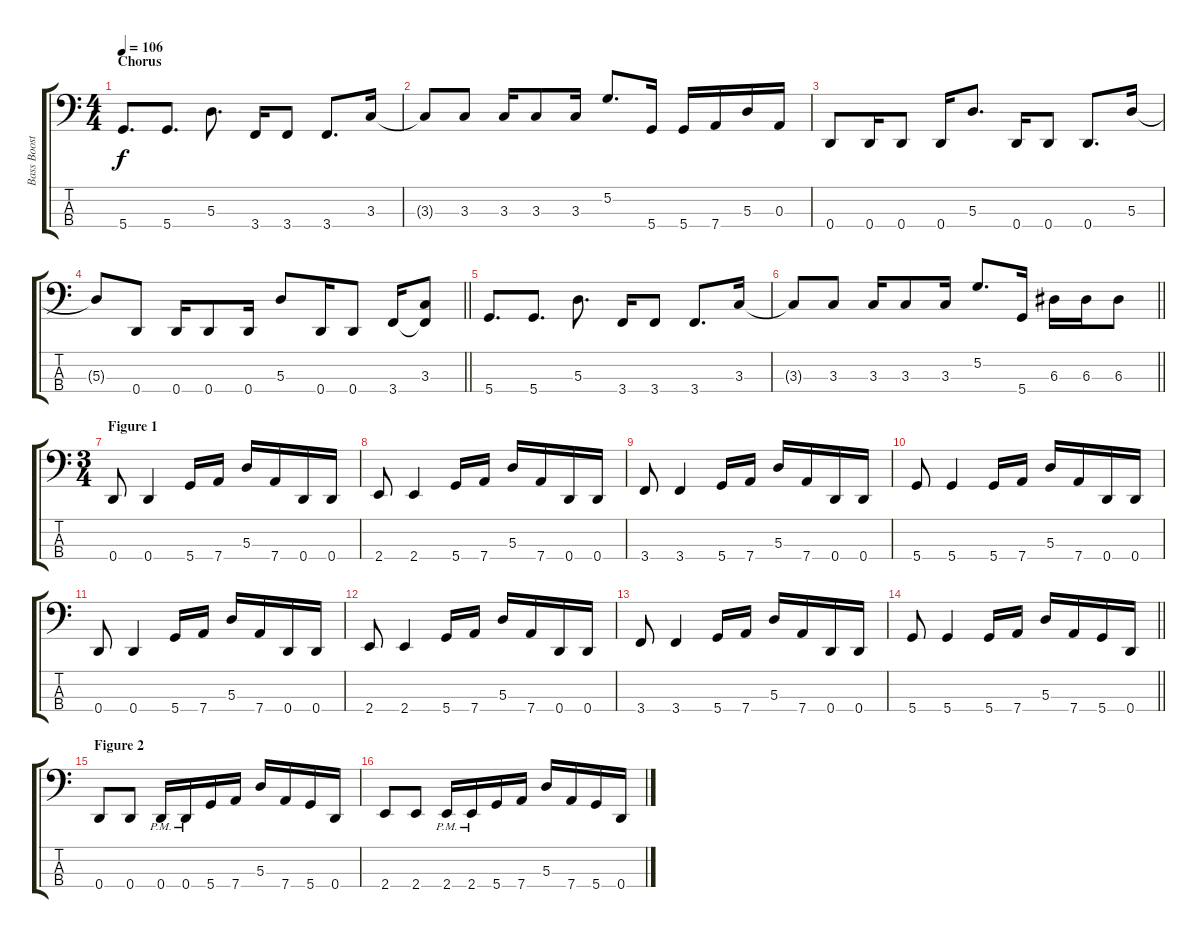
\track ("Bass Boost" "Bass Boost") {instrument electricbasspick}
\staff {score tabs}
\tuning (G2 D2 A1 D1) {hide}
\ts (4 4)
\section ("" "Chorus")
\tempo 106
\clef f4
\ks c
5.4.8{d dy f} 5.4.8{d} 5.3.8{d} 3.4.16 3.4.8 3.4.8{d} 3.3.16 |
3.3{t}.8 3.3.8 3.3.16 3.3.8 3.3.16 5.2.8{d} 5.4.16 5.4.16 7.4.16 5.3.16 0.3.16 |
0.4.8 0.4.16 0.4.8 0.4.16 5.3.8{d} 0.4.16 0.4.8 0.4.8{d} 5.3.16 |
\barLineRight lightlight
5.3{t}.8 0.4.8 0.4.16 0.4.8 0.4.16 5.3.8 0.4.16 0.4.8 3.4.16 (3.3 3.4{t}).8 |
5.4.8{d} 5.4.8{d} 5.3.8{d} 3.4.16 3.4.8 3.4.8{d} 3.3.16 |
\barLineRight lightlight
3.3{t}.8 3.3.8 3.3.16 3.3.8 3.3.16 5.2.8{d} 5.4.16 6.3.16 6.3.16 6.3.8 |
\ts (3 4)
\section ("" "Figure 1")
0.4.8 0.4.4 5.4.16 7.4.16 5.3.16 7.4.16 0.4.16 0.4.16 |
2.4.8 2.4.4 5.4.16 7.4.16 5.3.16 7.4.16 0.4.16 0.4.16 |
3.4.8 3.4.4 5.4.16 7.4.16 5.3.16 7.4.16 0.4.16 0.4.16 |
5.4.8 5.4.4 5.4.16 7.4.16 5.3.16 7.4.16 0.4.16 0.4.16 |
0.4.8 0.4.4 5.4.16 7.4.16 5.3.16 7.4.16 0.4.16 0.4.16 |
2.4.8 2.4.4 5.4.16 7.4.16 5.3.16 7.4.16 0.4.16 0.4.16 |
3.4.8 3.4.4 5.4.16 7.4.16 5.3.16 7.4.16 0.4.16 0.4.16 |
\barLineRight lightlight
5.4.8 5.4.4 5.4.16 7.4.16 5.3.16 7.4.16 5.4.16 0.4.16 |
\section ("" "Figure 2")
0.4.8 0.4.8 0.4{pm}.16 0.4{pm}.16 5.4.16 7.4.16 5.3.16 7.4.16 5.4.16 0.4.16 |
2.4.8 2.4.8 2.4{pm}.16 2.4{pm}.16 5.4.16 7.4.16 5.3.16 7.4.16 5.4.16 0.4.16
